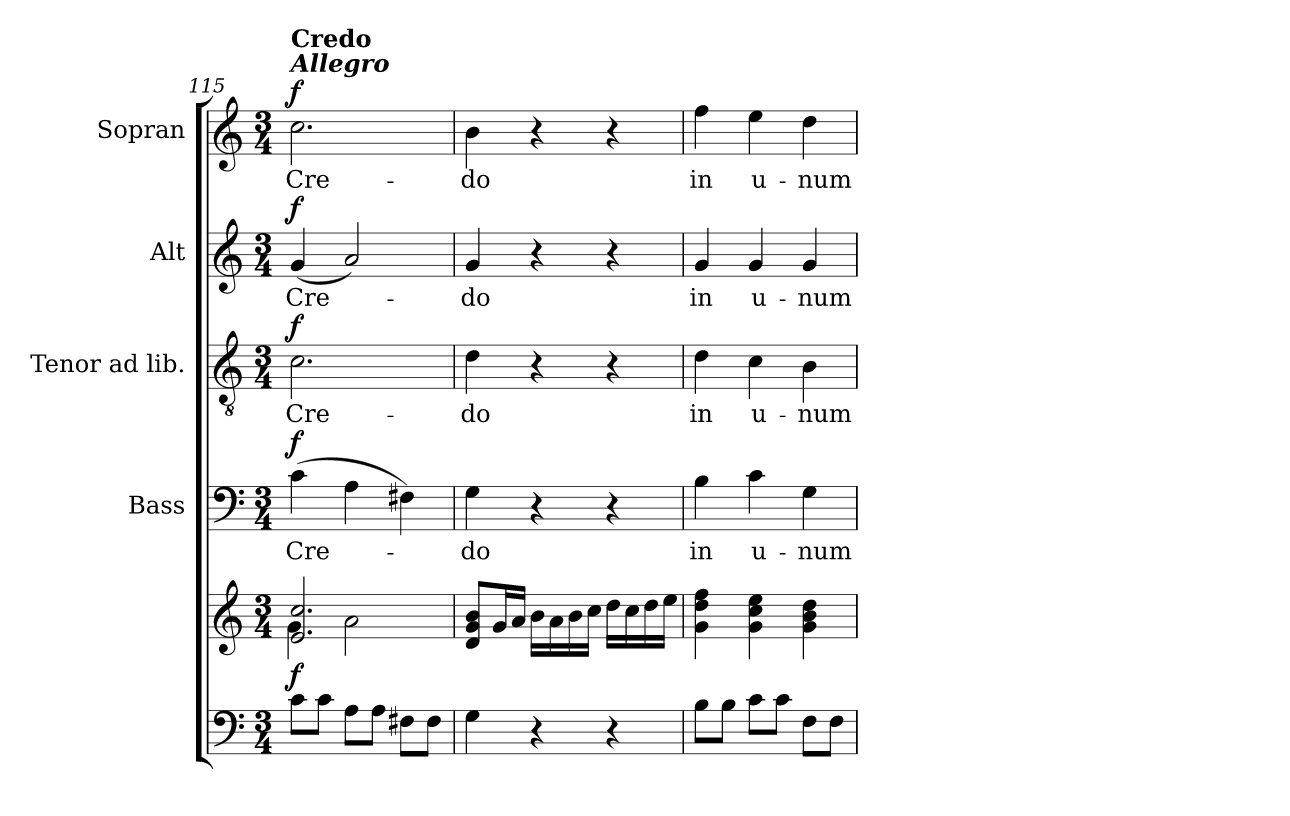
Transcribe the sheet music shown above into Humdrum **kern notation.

**kern	**kern	**dynam	**kern	**text	**dynam	**kern	**text	**dynam	**kern	**text	**dynam	**kern	**text	**dynam
*part5	*part5	*part5	*part4	*part4	*part4	*part3	*part3	*part3	*part2	*part2	*part2	*part1	*part1	*part1
*staff6	*staff5	*staff5/6	*staff4	*staff4	*staff4	*staff3	*staff3	*staff3	*staff2	*staff2	*staff2	*staff1	*staff1	*staff1
*	*	*	*I"Bass	*	*	*I"Tenor ad lib.	*	*	*I"Alt	*	*	*I"Sopran	*	*
*	*	*	*I'B.	*	*	*I'T.	*	*	*I'A.	*	*	*I'S.	*	*
!!LO:LB:g=z
*clefF4	*clefG2	*	*clefF4	*	*	*clefGv2	*	*	*clefG2	*	*	*clefG2	*	*
*k[]	*k[]	*	*k[]	*	*	*k[]	*	*	*k[]	*	*	*k[]	*	*
*C:	*C:	*	*C:	*	*	*C:	*	*	*C:	*	*	*C:	*	*
*M3/4	*M3/4	*	*M3/4	*	*	*M3/4	*	*	*M3/4	*	*	*M3/4	*	*
=115	=115	=115	=115	=115	=115	=115	=115	=115	=115	=115	=115	=115	=115	=115
*	*^	*	*	*	*	*	*	*	*	*	*	*	*	*
!	!	!	!	!	!	!	!	!	!	!	!	!	!LO:TX:a:Bi:t=Allegro	!	!
!	!	!	!	!	!	!	!	!	!	!	!	!	!LO:TX:a:B:t=Credo	!	!
!	!	!	!LO:DY:b	!	!LO:LY:b	!LO:DY:a	!	!LO:LY:b	!LO:DY:a	!	!LO:LY:b	!LO:DY:a	!	!LO:LY:b	!LO:DY:b
8c\L	2.e/ 2.cc/	4g\	f	(>4c\	Cre-	f	2.c\	Cre-	f	(<4g/	Cre-	f	2.cc\	Cre-	f
8c\J	.	.	.	.	.	.	.	.	.	.	.	.	.	.	.
8A\L	.	2a\	.	4A\	.	.	.	.	.	2a/)	.	.	.	.	.
8A\J	.	.	.	.	.	.	.	.	.	.	.	.	.	.	.
8F#X\L	.	.	.	4F#X\)	.	.	.	.	.	.	.	.	.	.	.
8F#\J	.	.	.	.	.	.	.	.	.	.	.	.	.	.	.
*	*v	*v	*	*	*	*	*	*	*	*	*	*	*	*	*
=116	=116	=116	=116	=116	=116	=116	=116	=116	=116	=116	=116	=116	=116	=116
!	!	!	!	!LO:LY:b	!	!	!LO:LY:b	!	!	!LO:LY:b	!	!	!LO:LY:b	!
4G\	8d/ 8g/ 8b/L	.	4G\	-do	.	4d\	-do	.	4g/	-do	.	4b\	-do	.
.	16g/L	.	.	.	.	.	.	.	.	.	.	.	.	.
.	16a/JJ	.	.	.	.	.	.	.	.	.	.	.	.	.
4r	16b\LL	.	4r	.	.	4r	.	.	4r	.	.	4r	.	.
.	16a\	.	.	.	.	.	.	.	.	.	.	.	.	.
.	16b\	.	.	.	.	.	.	.	.	.	.	.	.	.
.	16cc\JJ	.	.	.	.	.	.	.	.	.	.	.	.	.
4r	16dd\LL	.	4r	.	.	4r	.	.	4r	.	.	4r	.	.
.	16cc\	.	.	.	.	.	.	.	.	.	.	.	.	.
.	16dd\	.	.	.	.	.	.	.	.	.	.	.	.	.
.	16ee\JJ	.	.	.	.	.	.	.	.	.	.	.	.	.
=117	=117	=117	=117	=117	=117	=117	=117	=117	=117	=117	=117	=117	=117	=117
!	!	!	!	!LO:LY:b	!	!	!LO:LY:b	!	!	!LO:LY:b	!	!	!LO:LY:b	!
8B\L	4g\ 4dd\ 4ff\	.	4B\	in	.	4d\	in	.	4g/	in	.	4ff\	in	.
8B\J	.	.	.	.	.	.	.	.	.	.	.	.	.	.
!	!	!	!	!LO:LY:b	!	!	!LO:LY:b	!	!	!LO:LY:b	!	!	!LO:LY:b	!
8c\L	4g\ 4cc\ 4ee\	.	4c\	u-	.	4c\	u-	.	4g/	u-	.	4ee\	u-	.
8c\J	.	.	.	.	.	.	.	.	.	.	.	.	.	.
!	!	!	!	!LO:LY:b	!	!	!LO:LY:b	!	!	!LO:LY:b	!	!	!LO:LY:b	!
8F\L	4g\ 4b\ 4dd\	.	4G\	-num	.	4B\	-num	.	4g/	-num	.	4dd\	-num	.
8F\J	.	.	.	.	.	.	.	.	.	.	.	.	.	.
=	=	=	=	=	=	=	=	=	=	=	=	=	=	=
*-	*-	*-	*-	*-	*-	*-	*-	*-	*-	*-	*-	*-	*-	*-
